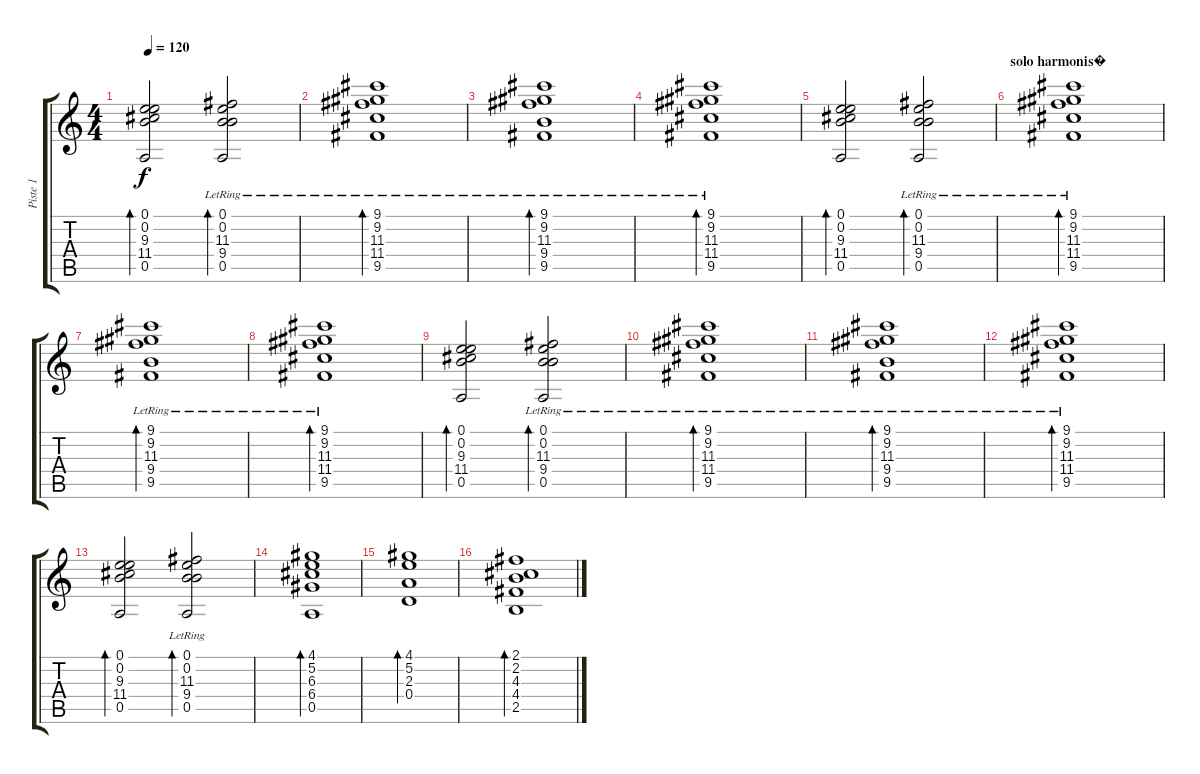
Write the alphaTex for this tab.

\track ("Piste 1" "Piste 1") {instrument acousticguitarnylon}
\staff {score tabs}
\tuning (E4 B3 G3 D3 A2 E2) {hide}
\ts (4 4)
\tempo 120
\clef g2
\ks c
(0.1 0.2 9.3 11.4 0.5).2{bd 120 dy f} (0.1{lr} 0.2 11.3 9.4 0.5).2{bd 240} |
(9.1{lr} 9.2 11.3 11.4 9.5).1{bd 240} |
(9.1 9.2 11.3 9.4{lr} 9.5).1{bd 240} |
(9.1{lr} 9.2 11.3 11.4 9.5).1{bd 240} |
(0.1 0.2 9.3 11.4 0.5).2{bd 120} (0.1{lr} 0.2 11.3 9.4 0.5).2{bd 240} |
\section ("" "solo harmonis�")
(9.1{lr} 9.2 11.3 11.4 9.5).1{bd 240} |
(9.1 9.2 11.3 9.4{lr} 9.5).1{bd 240} |
(9.1{lr} 9.2 11.3 11.4 9.5).1{bd 240} |
(0.1 0.2 9.3 11.4 0.5).2{bd 120} (0.1{lr} 0.2 11.3 9.4 0.5).2{bd 240} |
(9.1{lr} 9.2 11.3 11.4 9.5).1{bd 240} |
(9.1 9.2 11.3 9.4{lr} 9.5).1{bd 240} |
(9.1{lr} 9.2 11.3 11.4 9.5).1{bd 240} |
(0.1 0.2 9.3 11.4 0.5).2{bd 120} (0.1{lr} 0.2 11.3 9.4 0.5).2{bd 240} |
(4.1 5.2 6.3 6.4 0.5).1{bd 120} |
(4.1 5.2 2.3 0.4).1{bd 120} |
(2.1 2.2 4.3 4.4 2.5).1{bd 120}
